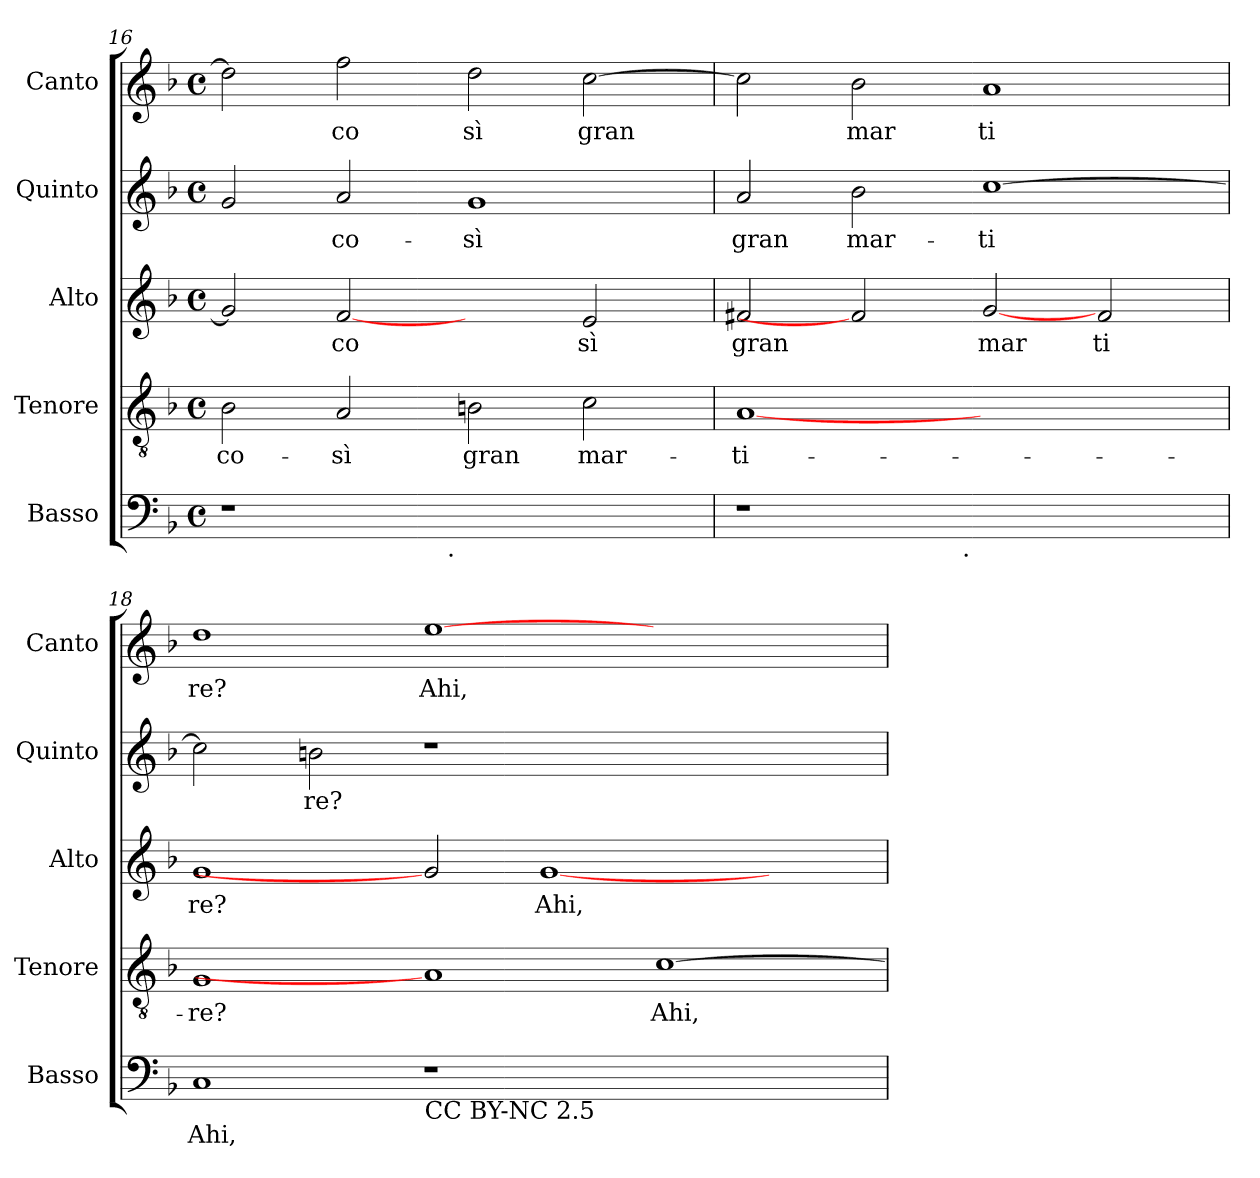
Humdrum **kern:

**kern	**text	**kern	**text	**kern	**text	**kern	**text	**kern	**text
*part5	*part5	*part4	*part4	*part3	*part3	*part2	*part2	*part1	*part1
*staff5	*staff5	*staff4	*staff4	*staff3	*staff3	*staff2	*staff2	*staff1	*staff1
*I"Basso	*	*I"Tenore	*	*I"Alto	*	*I"Quinto	*	*I"Canto	*
*I'Basso	*	*I'Tenore	*	*I'Alto	*	*I'Quinto	*	*I'Canto	*
*clefF4	*	*clefGv2	*	*clefG2	*	*clefG2	*	*clefG2	*
*k[b-]	*	*k[b-]	*	*k[b-]	*	*k[b-]	*	*k[b-]	*
*F:	*	*F:	*	*F:	*	*F:	*	*F:	*
*M4/4	*	*M4/4	*	*M4/4	*	*M4/4	*	*M4/4	*
*met(c)	*	*met(c)	*	*met(c)	*	*met(c)	*	*met(c)	*
=16	=16	=16	=16	=16	=16	=16	=16	=16	=16
!	!	!	!LO:LY:b:cj	!	!LO:LY:b:cj	!	!LO:LY:b:cj	!	!LO:LY:b:cj
*^	*	*	*	*	*	*	*	*	*
1r	2ryy	.	2B-\	co-	2g/]	.	2g/	.	2dd\]	.
!	!	!	!	!LO:LY:b:cj	!	!LO:LY:b:cj	!	!LO:LY:b:cj	!	!LO:LY:b:cj
.	4...ryy	.	2A/	-sì	[2f	co	2a/	co-	2ff\	co
!	!LO:TX:b:t=.	!	!	!	!	!	!	!	!	!
.	1ryy	.	.	.	.	.	.	.	.	.
!	!	!	!	!LO:LY:b:cj	!	!	!	!LO:LY:b:cj	!	!LO:LY:b:cj
1ryy	.	.	2Bn\	gran	2ryy	.	1g	-sì	2dd\	sì
!	!	!	!	!LO:LY:b:cj	!	!LO:LY:b:cj	!	!	!	!LO:LY:b:cj
.	.	.	2c\	mar-	2e/	sì	.	.	[>2cc\	gran
.	32ryy	.	.	.	.	.	.	.	.	.
=17	=17	=17	=17	=17	=17	=17	=17	=17	=17	=17
!	!	!	!	!LO:LY:b:cj	!	!LO:LY:b:cj	!	!LO:LY:b:cj	!	!LO:LY:b:cj
1r	2ryy	.	[1A	-ti-	2f#X/	gran	2a/	gran	2cc\]	.
!	!	!	!	!	!	!	!	!LO:LY:b:cj	!	!LO:LY:b:cj
.	4...ryy	.	.	.	2f]	.	2b-\	mar-	2b-\	mar
!	!LO:TX:b:t=.	!	!	!	!	!	!	!	!	!
.	1ryy	.	.	.	.	.	.	.	.	.
!	!	!	!	!	!	!LO:LY:b:cj	!	!LO:LY:b:cj	!	!LO:LY:b:cj
1ryy	.	.	1ryy	.	[2g	mar	[>1cc	-ti-	1a	ti
!	!	!	!	!	!	!LO:LY:b:cj	!	!	!	!
.	.	.	.	.	2f#/	ti	.	.	.	.
.	32ryy	.	.	.	.	.	.	.	.	.
=18	=18	=18	=18	=18	=18	=18	=18	=18	=18	=18
!	!	!LO:LY:b	!	!LO:LY:b:cj	!	!LO:LY:b:cj	!	!LO:LY:b:cj	!	!LO:LY:b:cj
*v	*v	*	*	*	*	*	*	*	*	*
1C	Ahi,	1G	-re?	1g	re?	2cc\]	--	1dd	re?
!	!	!	!	!	!	!	!LO:LY:b:cj	!	!
.	.	.	.	.	.	2bn\	-re?	.	.
!LO:TX:b:t=CC BY-NC 2.5	!	!	!	!	!	!	!	!	!
!	!	!	!	!	!	!	!	!	!LO:LY:b:cj
1r	.	1A]	.	2g]	.	1r	.	[>1ee	Ahi,
!	!	!	!	!	!LO:LY:b:cj	!	!	!	!
.	.	.	.	[>1g	Ahi,	.	.	.	.
!	!	!	!LO:LY:b:cj	!	!	!	!	!	!
1ryy	.	[>1c	Ahi,	.	.	1ryy	.	1ryy	.
.	.	.	.	2ryy	.	.	.	.	.
=	=	=	=	=	=	=	=	=	=
*-	*-	*-	*-	*-	*-	*-	*-	*-	*-
